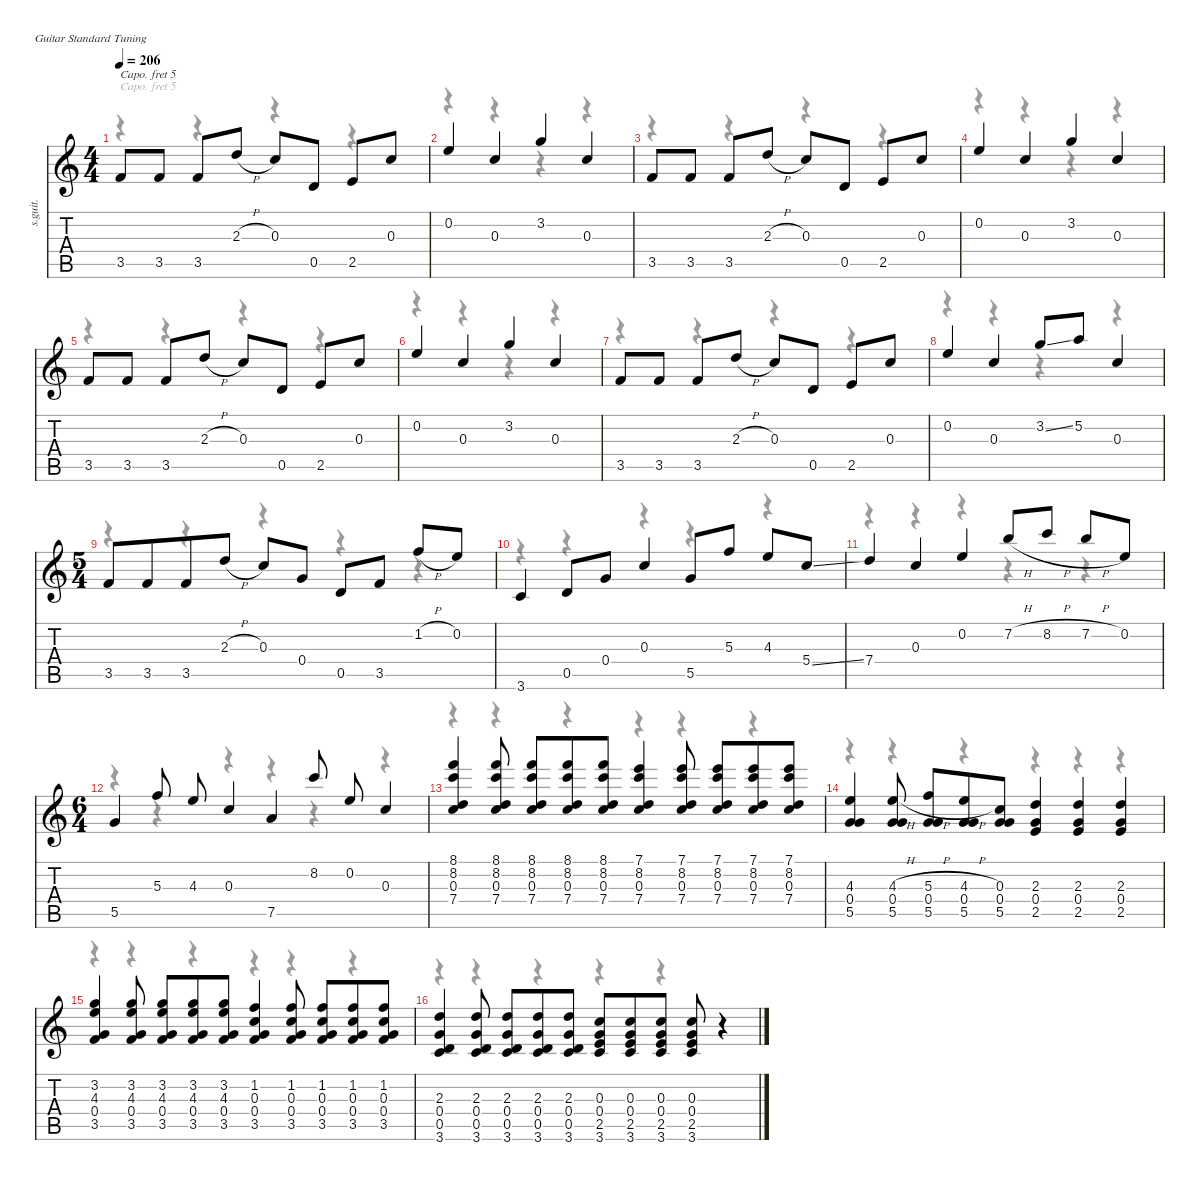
\defaultSystemsLayout 4
\hideDynamics
\bracketExtendMode nobrackets
\otherSystemsTrackNameOrientation horizontal
\track ("Track 1" "s.guit.") {instrument acousticguitarsteel}
\staff {score tabs}
\capo 5
\tuning (E4 B3 G3 D3 A2 E2)
\voice
\ts (4 4)
\tempo 206
\clef g2
\ks c
3.5.8{dy f beam Up} 3.5.8{beam Up} 3.5.8{beam Up} 2.3{h}.8{beam Up} 0.3.8{beam Up} 0.5.8{beam Up} 2.5.8{beam Up} 0.3.8{beam Up} |
0.2.4{beam Up} 0.3.4{beam Up} 3.2.4{beam Up} 0.3.4{beam Up} |
3.5.8{beam Up} 3.5.8{beam Up} 3.5.8{beam Up} 2.3{h}.8{beam Up} 0.3.8{beam Up} 0.5.8{beam Up} 2.5.8{beam Up} 0.3.8{beam Up} |
0.2.4{beam Up} 0.3.4{beam Up} 3.2.4{beam Up} 0.3.4{beam Up} |
3.5.8{beam Up} 3.5.8{beam Up} 3.5.8{beam Up} 2.3{h}.8{beam Up} 0.3.8{beam Up} 0.5.8{beam Up} 2.5.8{beam Up} 0.3.8{beam Up} |
0.2.4{beam Up} 0.3.4{beam Up} 3.2.4{beam Up} 0.3.4{beam Up} |
3.5.8{beam Up} 3.5.8{beam Up} 3.5.8{beam Up} 2.3{h}.8{beam Up} 0.3.8{beam Up} 0.5.8{beam Up} 2.5.8{beam Up} 0.3.8{beam Up} |
0.2.4{beam Up} 0.3.4{beam Up} 3.2{ss}.8{beam Up} 5.2.8{beam Up} 0.3.4{beam Up} |
\ts (5 4)
\beaming (8 4 2 2 2)
3.5.8{beam Up} 3.5.8{beam Up} 3.5.8{beam Up} 2.3{h}.8{beam Up} 0.3.8{beam Up} 0.4.8{beam Up} 0.5.8{beam Up} 3.5.8{beam Up} 1.2{h}.8{beam Up} 0.2.8{beam Up} |
3.6.4{beam Up} 0.5.8{beam Up} 0.4.8{beam Up} 0.3.4{beam Up} 5.5.8{beam Up} 5.3.8{beam Up} 4.3.8{beam Up} 5.4{ss}.8{beam Up} |
7.4.4{beam Up} 0.3.4{beam Up} 0.2.4{beam Up} 7.2{h}.8{beam Up} 8.2{h}.8{beam Up} 7.2{h}.8{beam Up} 0.2.8{beam Up} |
\ts (6 4)
\beaming (8 3 3 3 3)
5.5.4{beam Up} 5.3.8{beam Up} 4.3.8{beam Up} 0.3.4{beam Up} 7.5.4{beam Up} 8.2.8{beam Up} 0.2.8{beam Up} 0.3.4{beam Up} |
(8.1 8.2 0.3 7.4).4{beam Up} (8.1 8.2 0.3 7.4).8{beam Up} (8.1 8.2 0.3 7.4).8{beam Up} (8.1 8.2 0.3 7.4).8{beam Up} (8.1 8.2 0.3 7.4).8{beam Up} (7.1 8.2 0.3 7.4).4{beam Up} (7.1 8.2 0.3 7.4).8{beam Up} (7.1 8.2 0.3 7.4).8{beam Up} (7.1 8.2 0.3 7.4).8{beam Up} (7.1 8.2 0.3 7.4).8{beam Up} |
(4.3 0.4 5.5).4{beam Up} (4.3{h} 0.4 5.5).8{beam Up} (5.3{h} 0.4 5.5).8{beam Up} (4.3{h} 0.4 5.5).8{beam Up} (0.3 0.4 5.5).8{beam Up} (2.3 0.4 2.5).4{beam Up} (2.3 0.4 2.5).4{beam Up} (2.3 0.4 2.5).4{beam Up} |
(3.2 4.3 0.4 3.5).4{beam Up} (3.2 4.3 0.4 3.5).8{beam Up} (3.2 4.3 0.4 3.5).8{beam Up} (3.2 4.3 0.4 3.5).8{beam Up} (3.2 4.3 0.4 3.5).8{beam Up} (1.2 0.3 0.4 3.5).4{beam Up} (1.2 0.3 0.4 3.5).8{beam Up} (1.2 0.3 0.4 3.5).8{beam Up} (1.2 0.3 0.4 3.5).8{beam Up} (1.2 0.3 0.4 3.5).8{beam Up} |
(2.3 0.4 0.5 3.6).4{beam Up} (2.3 0.4 0.5 3.6).8{beam Up} (2.3 0.4 0.5 3.6).8{beam Up} (2.3 0.4 0.5 3.6).8{beam Up} (2.3 0.4 0.5 3.6).8{beam Up} (0.3 0.4 2.5 3.6).8{beam Up} (0.3 0.4 2.5 3.6).8{beam Up} (0.3 0.4 2.5 3.6).8{beam Up} (0.3 0.4 2.5 3.6).8{beam Up} r.4{beam Up}
\voice
\clef g2
\ottava regular
\simile none
\ks c
r.4{dy mf beam Down} r.4{beam Down} r.4{beam Down} r.4{beam Down} |
r.4{beam Down} r.4{beam Down} r.4{beam Down} r.4{beam Down} |
r.4{beam Down} r.4{beam Down} r.4{beam Down} r.4{beam Down} |
r.4{beam Down} r.4{beam Down} r.4{beam Down} r.4{beam Down} |
r.4{beam Down} r.4{beam Down} r.4{beam Down} r.4{beam Down} |
r.4{beam Down} r.4{beam Down} r.4{beam Down} r.4{beam Down} |
r.4{beam Down} r.4{beam Down} r.4{beam Down} r.4{beam Down} |
r.4{beam Down} r.4{beam Down} r.4{beam Down} r.4{beam Down} |
r.4{beam Down} r.4{beam Down} r.4{beam Down} r.4{beam Down} r.4{beam Down} |
r.4{beam Down} r.4{beam Down} r.4{beam Down} r.4{beam Down} r.4{beam Down} |
r.4{beam Down} r.4{beam Down} r.4{beam Down} r.4{beam Down} r.4{beam Down} |
r.4{beam Down} r.4{beam Down} r.4{beam Down} r.4{beam Down} r.4{beam Down} r.4{beam Down} |
r.4{beam Down} r.4{beam Down} r.4{beam Down} r.4{beam Down} r.4{beam Down} r.4{beam Down} |
r.4{beam Down} r.4{beam Down} r.4{beam Down} r.4{beam Down} r.4{beam Down} r.4{beam Down} |
r.4{beam Down} r.4{beam Down} r.4{beam Down} r.4{beam Down} r.4{beam Down} r.4{beam Down} |
r.4{beam Down} r.4{beam Down} r.4{beam Down} r.4{beam Down} r.4{beam Down} r.4{beam Down}
